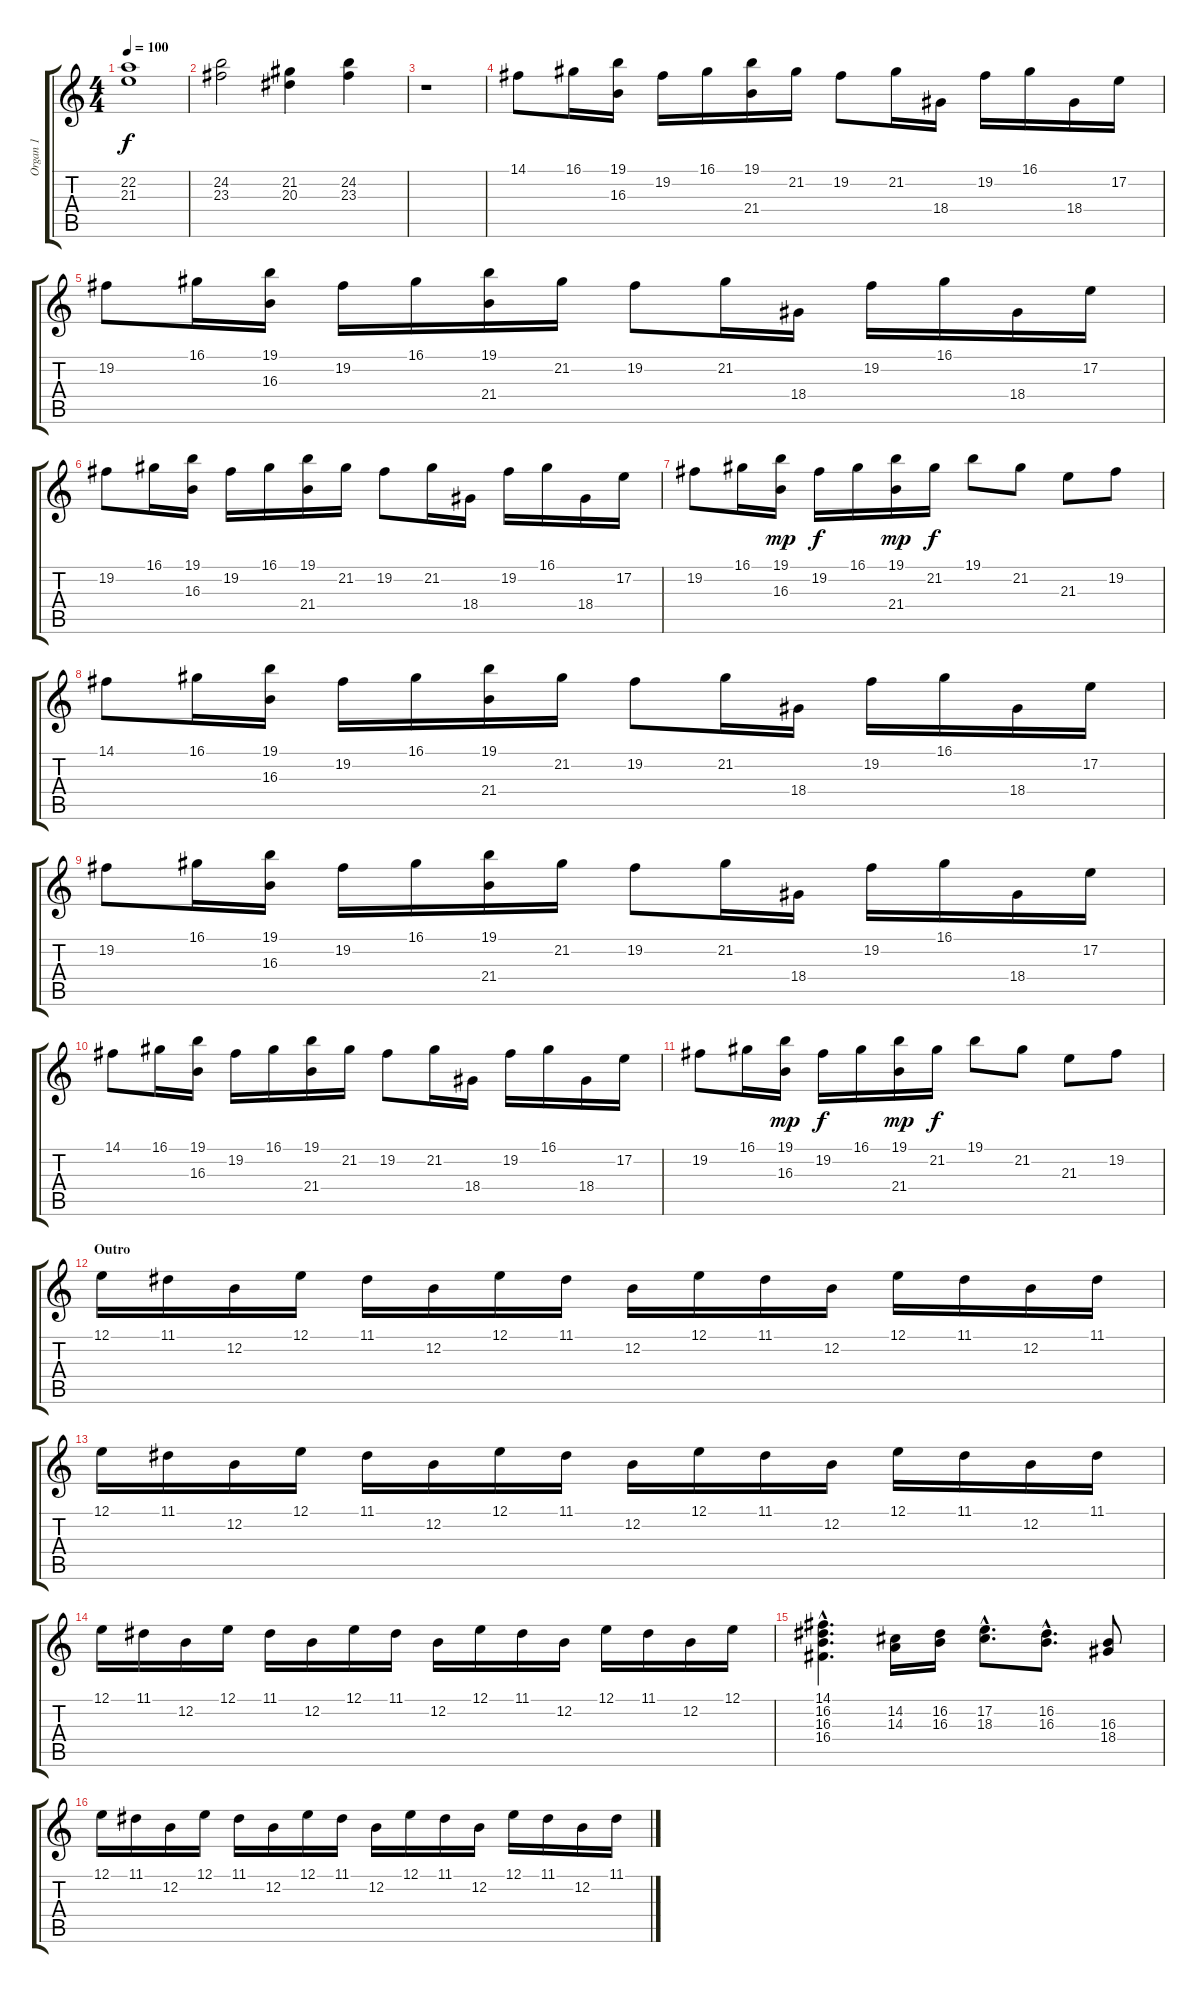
\track ("Organ 1" "Organ 1") {instrument drawbarorgan}
\staff {score tabs}
\tuning (E4 B3 G3 D3 A2 E2) {hide}
\ts (4 4)
\tempo 100
\clef g2
\ks c
(22.2 21.3).1{dy f} |
(24.2 23.3).2 (21.2 20.3).4 (24.2 23.3).4 |
r.1 |
14.1.8 16.1.16 (19.1 16.3).16 19.2.16 16.1.16 (19.1 21.4).16 21.2.16 19.2.8 21.2.16 18.4.16 19.2.16 16.1.16 18.4.16 17.2.16 |
19.2.8 16.1.16 (19.1 16.3).16 19.2.16 16.1.16 (19.1 21.4).16 21.2.16 19.2.8 21.2.16 18.4.16 19.2.16 16.1.16 18.4.16 17.2.16 |
19.2.8 16.1.16 (19.1 16.3).16 19.2.16 16.1.16 (19.1 21.4).16 21.2.16 19.2.8 21.2.16 18.4.16 19.2.16 16.1.16 18.4.16 17.2.16 |
19.2.8 16.1.16 (19.1 16.3).16{dy mp} 19.2.16{dy f} 16.1.16 (19.1 21.4).16{dy mp} 21.2.16{dy f} 19.1.8 21.2.8 21.3.8 19.2.8 |
14.1.8 16.1.16 (19.1 16.3).16 19.2.16 16.1.16 (19.1 21.4).16 21.2.16 19.2.8 21.2.16 18.4.16 19.2.16 16.1.16 18.4.16 17.2.16 |
19.2.8 16.1.16 (19.1 16.3).16 19.2.16 16.1.16 (19.1 21.4).16 21.2.16 19.2.8 21.2.16 18.4.16 19.2.16 16.1.16 18.4.16 17.2.16 |
14.1.8 16.1.16 (19.1 16.3).16 19.2.16 16.1.16 (19.1 21.4).16 21.2.16 19.2.8 21.2.16 18.4.16 19.2.16 16.1.16 18.4.16 17.2.16 |
19.2.8 16.1.16 (19.1 16.3).16{dy mp} 19.2.16{dy f} 16.1.16 (19.1 21.4).16{dy mp} 21.2.16{dy f} 19.1.8 21.2.8 21.3.8 19.2.8 |
\section ("" "Outro")
12.1.16 11.1.16 12.2.16 12.1.16 11.1.16 12.2.16 12.1.16 11.1.16 12.2.16 12.1.16 11.1.16 12.2.16 12.1.16 11.1.16 12.2.16 11.1.16 |
12.1.16 11.1.16 12.2.16 12.1.16 11.1.16 12.2.16 12.1.16 11.1.16 12.2.16 12.1.16 11.1.16 12.2.16 12.1.16 11.1.16 12.2.16 11.1.16 |
12.1.16 11.1.16 12.2.16 12.1.16 11.1.16 12.2.16 12.1.16 11.1.16 12.2.16 12.1.16 11.1.16 12.2.16 12.1.16 11.1.16 12.2.16 12.1.16 |
(14.1{hac} 16.2{hac} 16.3{hac} 16.4{hac}).4{d} (14.2 14.3).16 (16.2 16.3).16 (17.2{hac} 18.3{hac}).8{d} (16.2{hac} 16.3{hac}).8{d} (16.3 18.4).8 |
12.1.16 11.1.16 12.2.16 12.1.16 11.1.16 12.2.16 12.1.16 11.1.16 12.2.16 12.1.16 11.1.16 12.2.16 12.1.16 11.1.16 12.2.16 11.1.16
